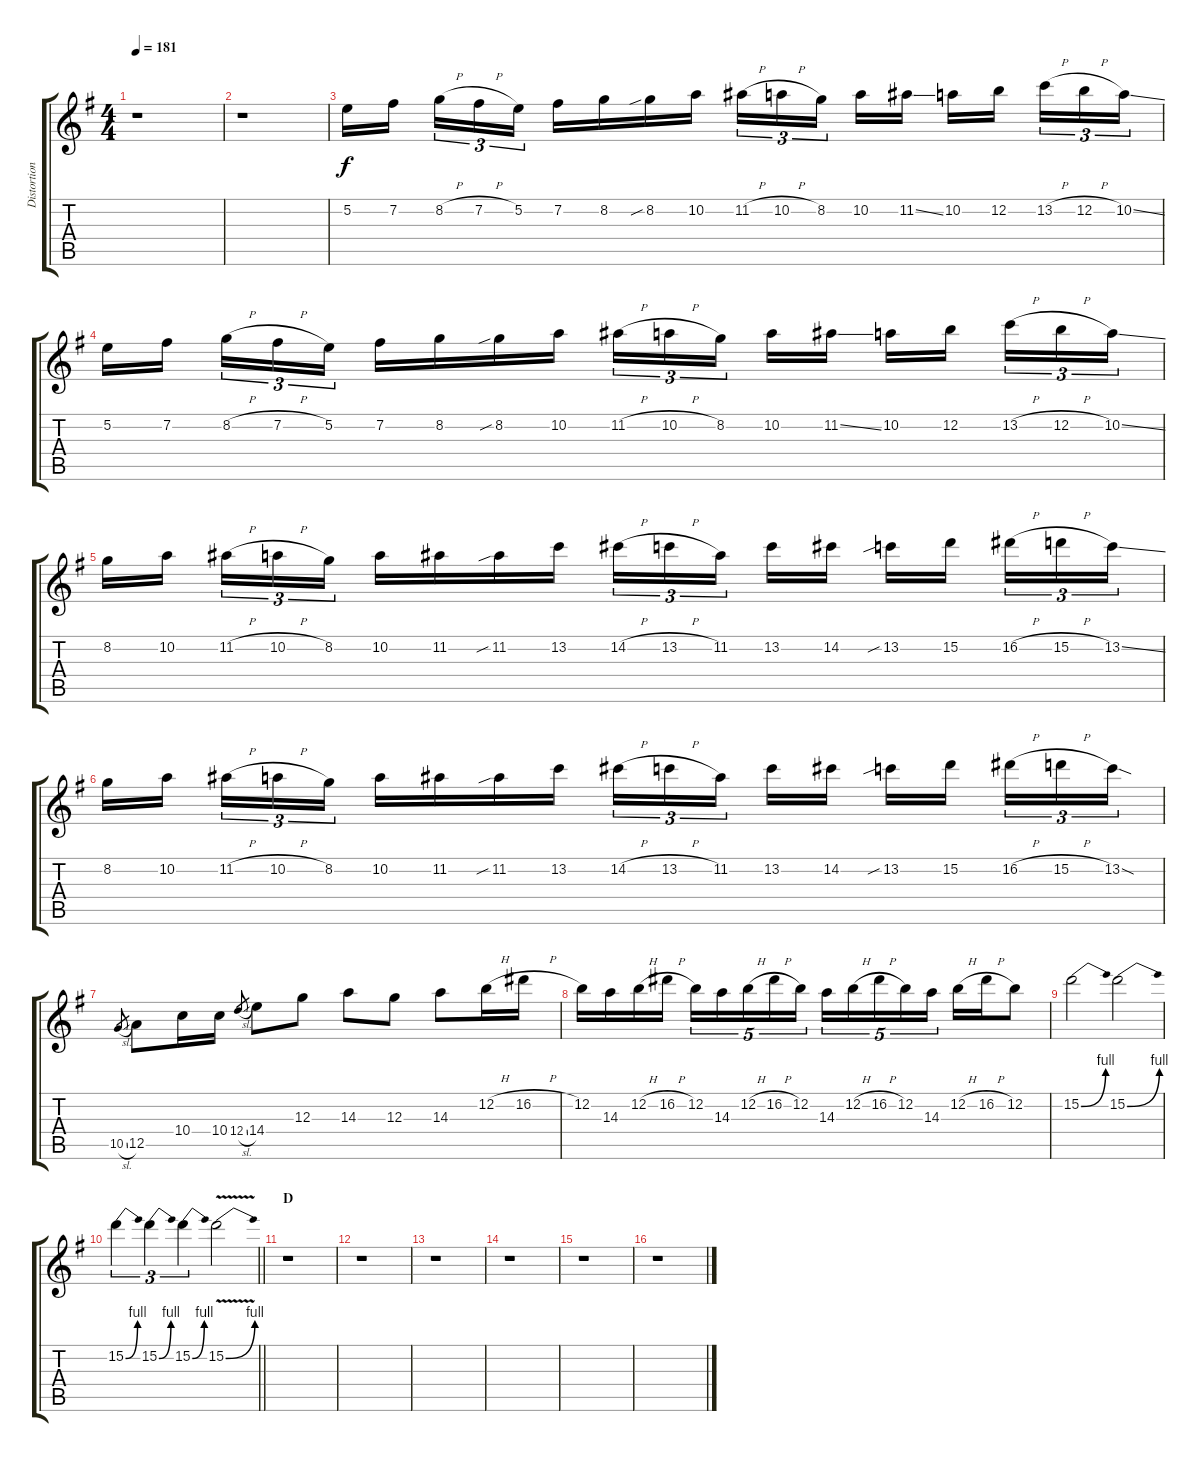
\track ("Distortion 3" "Distortion") {instrument distortionguitar}
\staff {score tabs}
\tuning (E4 B3 G3 D3 A2 E2) {hide}
\ts (4 4)
\tempo 181
\clef g2
\ks g
r.1{dy f} |
r.1 |
5.2.16 7.2.16{beam splitsecondary} 8.2{h}.16{tu (3 2)} 7.2{h}.16{tu (3 2)} 5.2.16{tu (3 2)} 7.2.16 8.2.16 8.2{sib}.16 10.2.16 11.2{h}.16{tu (3 2)} 10.2{h}.16{tu (3 2)} 8.2.16{tu (3 2) beam splitsecondary} 10.2.16 11.2{ss}.16 10.2.16 12.2.16{beam splitsecondary} 13.2{h}.16{tu (3 2)} 12.2{h}.16{tu (3 2)} 10.2{ss}.16{tu (3 2)} |
5.2.16 7.2.16{beam splitsecondary} 8.2{h}.16{tu (3 2)} 7.2{h}.16{tu (3 2)} 5.2.16{tu (3 2)} 7.2.16 8.2.16 8.2{sib}.16 10.2.16 11.2{h}.16{tu (3 2)} 10.2{h}.16{tu (3 2)} 8.2.16{tu (3 2) beam splitsecondary} 10.2.16 11.2{ss}.16 10.2.16 12.2.16{beam splitsecondary} 13.2{h}.16{tu (3 2)} 12.2{h}.16{tu (3 2)} 10.2{ss}.16{tu (3 2)} |
8.2.16 10.2.16{beam splitsecondary} 11.2{h}.16{tu (3 2)} 10.2{h}.16{tu (3 2)} 8.2.16{tu (3 2)} 10.2.16 11.2.16 11.2{sib}.16 13.2.16 14.2{h}.16{tu (3 2)} 13.2{h}.16{tu (3 2)} 11.2.16{tu (3 2) beam splitsecondary} 13.2.16 14.2.16 13.2{sib}.16 15.2.16{beam splitsecondary} 16.2{h}.16{tu (3 2)} 15.2{h}.16{tu (3 2)} 13.2{ss}.16{tu (3 2)} |
8.2.16 10.2.16{beam splitsecondary} 11.2{h}.16{tu (3 2)} 10.2{h}.16{tu (3 2)} 8.2.16{tu (3 2)} 10.2.16 11.2.16 11.2{sib}.16 13.2.16 14.2{h}.16{tu (3 2)} 13.2{h}.16{tu (3 2)} 11.2.16{tu (3 2) beam splitsecondary} 13.2.16 14.2.16 13.2{sib}.16 15.2.16{beam splitsecondary} 16.2{h}.16{tu (3 2)} 15.2{h}.16{tu (3 2)} 13.2{sod}.16{tu (3 2)} |
10.5{sl}.8{gr} 12.5.8 10.4.16 10.4.16 12.4{sl}.8{gr} 14.4.8 12.3.8 14.3.8 12.3.8 14.3.8 12.2{h}.16 16.2{h}.16 |
12.2.16 14.3.16 12.2{h}.16 16.2{h}.16 12.2.16{tu (5 4)} 14.3.16{tu (5 4)} 12.2{h}.16{tu (5 4)} 16.2{h}.16{tu (5 4)} 12.2.16{tu (5 4)} 14.3.16{tu (5 4)} 12.2{h}.16{tu (5 4)} 16.2{h}.16{tu (5 4)} 12.2.16{tu (5 4)} 14.3.16{tu (5 4)} 12.2{h}.16 16.2{h}.16 12.2.8 |
15.2{be (bend 0 0 60 4)}.2 15.2{be (bend 0 0 60 4)}.2 |
\barLineRight lightlight
15.2{be (bend 0 0 60 4)}.4{tu (3 2)} 15.2{be (bend 0 0 60 4)}.4{tu (3 2)} 15.2{be (bend 0 0 60 4)}.4{tu (3 2)} 15.2{be (bend 0 0 60 4) v}.2 |
\section ("" "D")
r.1 |
r.1 |
r.1 |
r.1 |
r.1 |
r.1
